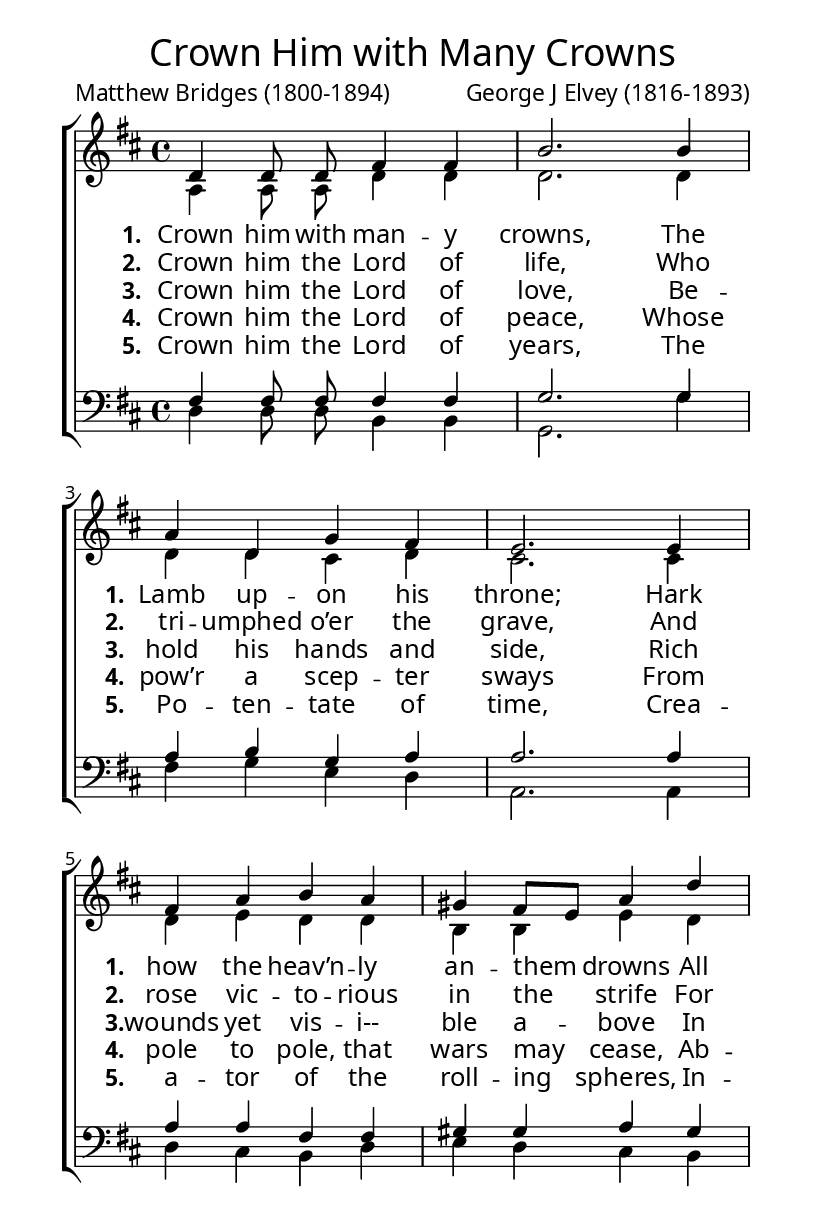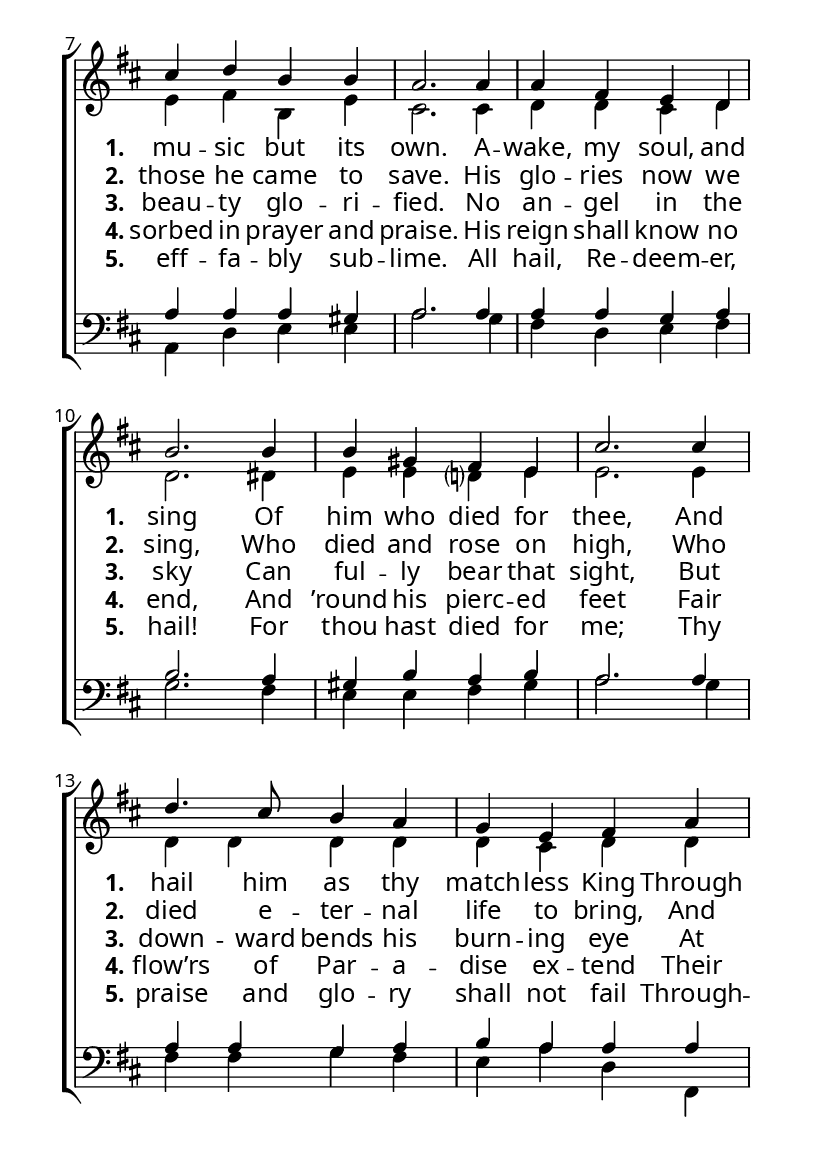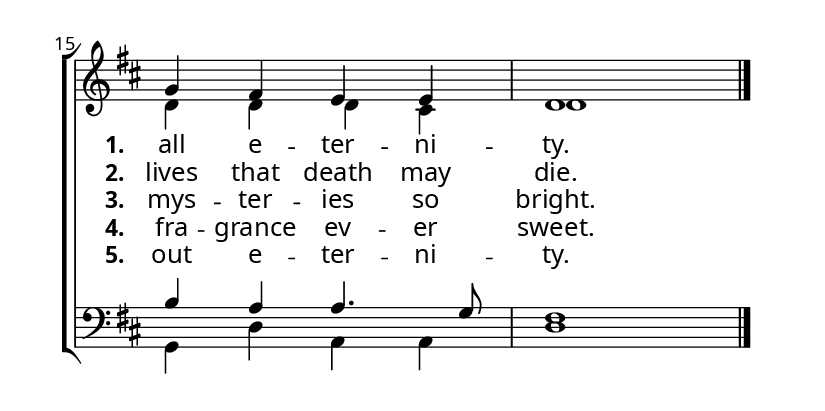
\version "2.14.2"
%\include "../util.ly"
\include "inc-header.ly"
\header {
  title = \markup{\override #'(font-name . "Garamond Premr Pro"){ \abs-fontsize #18 "Crown Him with Many Crowns"}}
  composer = \markup"George J Elvey (1816-1893)"
  poet = \markup "Matthew Bridges (1800-1894)"
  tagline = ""
}
#(set-global-staff-size 19) \paper{ #(define fonts (make-pango-font-tree "Garamond Premr Pro" "Garamond Premr Pro" "Garamond Premr Pro" (/ 20 20))) }
global = {
  \key d \major
  \time 4/4
  %\dynamicUp
  %\set crescendoSpanner = #'dashed-line
  %\set midiInstrument = "recorder"
  \autoBeamOff
  \override DynamicTextSpanner #'style = #'none
}

sopMusic = \relative c' {
  d4 d8 d8 fis4 fis | b2. b4 | a d, g fis |
  e2. e4 | fis a b a | gis fis8[ e] a4
  d | cis d b b | a2. a4 | a fis e d
  b'2. b4 | b gis fis e | cis'2.
  cis4 | d4. cis8 b4 a | g e fis
  a | g fis e e | d1
  \bar "|."
}
sopWords = \lyricmode {
  \set stanza = "1. " \set shortVocalName = "1. "
  Crown him with man -- y crowns,
  The Lamb up -- on his throne;
  Hark how the heav’n -- ly an -- them drowns
  All mu -- sic but its own.
  A -- wake, my soul, and sing
  Of him who died for thee,
  And hail him as thy match -- less King
  Through all e -- ter -- ni -- ty.
}

sopWordsII = \lyricmode {
  \set stanza = "2. " \set shortVocalName = "2. "
  Crown him the Lord of life,
  Who tri -- umphed o’er the grave,
  And rose vic -- to -- rious in the strife
  For those he came to save.
  His glo -- ries now we sing,
  Who died and rose on high,
  Who died e -- ter -- nal life to bring,
  And lives that death may die.
}

sopWordsIII = \lyricmode {
  \set stanza = "3. " \set shortVocalName = "3. "
  Crown him the Lord of love,
  Be -- hold his hands and side,
  Rich wounds yet vis -- i-- ble a -- bove
  In beau -- ty glo -- ri -- fied.
  No an -- gel in the sky
  Can ful -- ly bear that sight,
  But down -- ward bends his burn -- ing eye
  At mys -- ter -- ies so bright.
}

sopWordsIV = \lyricmode {
  \set stanza = "4. " \set shortVocalName = "4. "
  Crown him the Lord of peace,
  Whose pow’r a scep -- ter sways
  From pole to pole, that wars may cease,
  Ab -- sorbed in prayer and praise.
  His reign shall know no end,
  And "’round" his pierc -- ed feet
  Fair flow’rs of Par -- a -- dise ex -- tend
  Their fra -- grance ev -- er sweet.
}

sopWordsV = \lyricmode {
  \set stanza = "5. " \set shortVocalName = "5. "
  Crown him the Lord of years,
  The Po -- ten -- tate of time,
  Crea -- a -- tor of the roll -- ing spheres,
  In -- eff -- fa -- bly sub -- lime.
  All hail, Re -- deem -- er, hail!
  For thou hast died for me;
  Thy praise and glo -- ry shall not fail
  Through -- out e -- ter -- ni -- ty.
}

altoMusic = \relative c' {
  a4 a8 a d4 d | d2. d4 | d d cis d | cis2.
  cis4 | d e d d | b b e d | e fis b, e | cis2.
  cis4 | d d cis d | d2. dis4 | e e d? e | e2.
  e4 | d d d d | d cis d d | d d d cis | d1
  \bar "|."
}
tenorMusic = \relative c {
  fis4 fis8 fis fis4 fis | g2. g4 | a b g a | a2.
  a4 | a a fis fis | gis gis a gis | a a a gis | a2.
  a4 | a a g a | b2. a4 | gis b a b | a2.
  a4 | a a g a | b a a a | b a a4. g8 | fis1
  \bar "|."
}

bassMusic = \relative c {
  d4 d8 d b4 b | g2. g'4 | fis g e d | a2.
  a4 | d cis b d | e d cis b | a d e e | a2.
  g4 | fis d e fis | g2. fis4 | e e fis gis | a2.
  g4 | fis fis g fis | e a d, fis, | g d' a a | d1
  \bar "|."
}
\score {
<<
   \new ChoirStaff <<
    \new Staff = women <<
      \new Voice = "sopranos" { \voiceOne << \global \sopMusic >> }
      \new Voice = "altos" { \voiceTwo << \global \altoMusic >> }
    >>
    \new Lyrics = "altos"  \lyricsto "sopranos" \sopWords
    \new Lyrics = "altosII"  \lyricsto "sopranos" \sopWordsII
    \new Lyrics = "altosII"  \lyricsto "sopranos" \sopWordsIII
    \new Lyrics = "altosII"  \lyricsto "sopranos" \sopWordsIV
    \new Lyrics = "altosII"  \lyricsto "sopranos" \sopWordsV
   \new Staff = men <<
      \clef bass
      \new Voice = "tenors" { \voiceOne << \global \tenorMusic >> }
      \new Voice = "basses" { \voiceTwo << \global \bassMusic >> }
    >>
  >>
%    \new PianoStaff << \new Staff { \new Voice { \pianoRH } } \new Staff { \clef "bass" \pianoLH } >>
  >>
  \midi {
    \tempo 4 = 90
    \set Staff.midiInstrument = "flute"
  
    \context {
      \Voice
      \remove "Dynamic_performer"
    }
  }
  \layout {
    \context {
      \Lyrics
      % \override LyricText #'font-size = #1.3
      % \override VerticalAxisGroup #'staff-affinity = #0
      % \override LyricText #'X-offset = #center-on-word
    }
    \context {
      \Score
      % \override SpacingSpanner #'base-shortest-duration = #(ly:make-moment 1 8)
      % \override SpacingSpanner #'common-shortest-duration = #(ly:make-moment 1 4)
    }
    \context {
      % Remove all empty staves
      \Staff \RemoveEmptyStaves \override VerticalAxisGroup #'remove-first = ##t
      
      \override VerticalAxisGroup #'staff-staff-spacing =
      #'((basic-distance . 0)
         (minimum-distance . 0)
         (padding . -1)
         (stretchability . 2))
    }
  }
}
